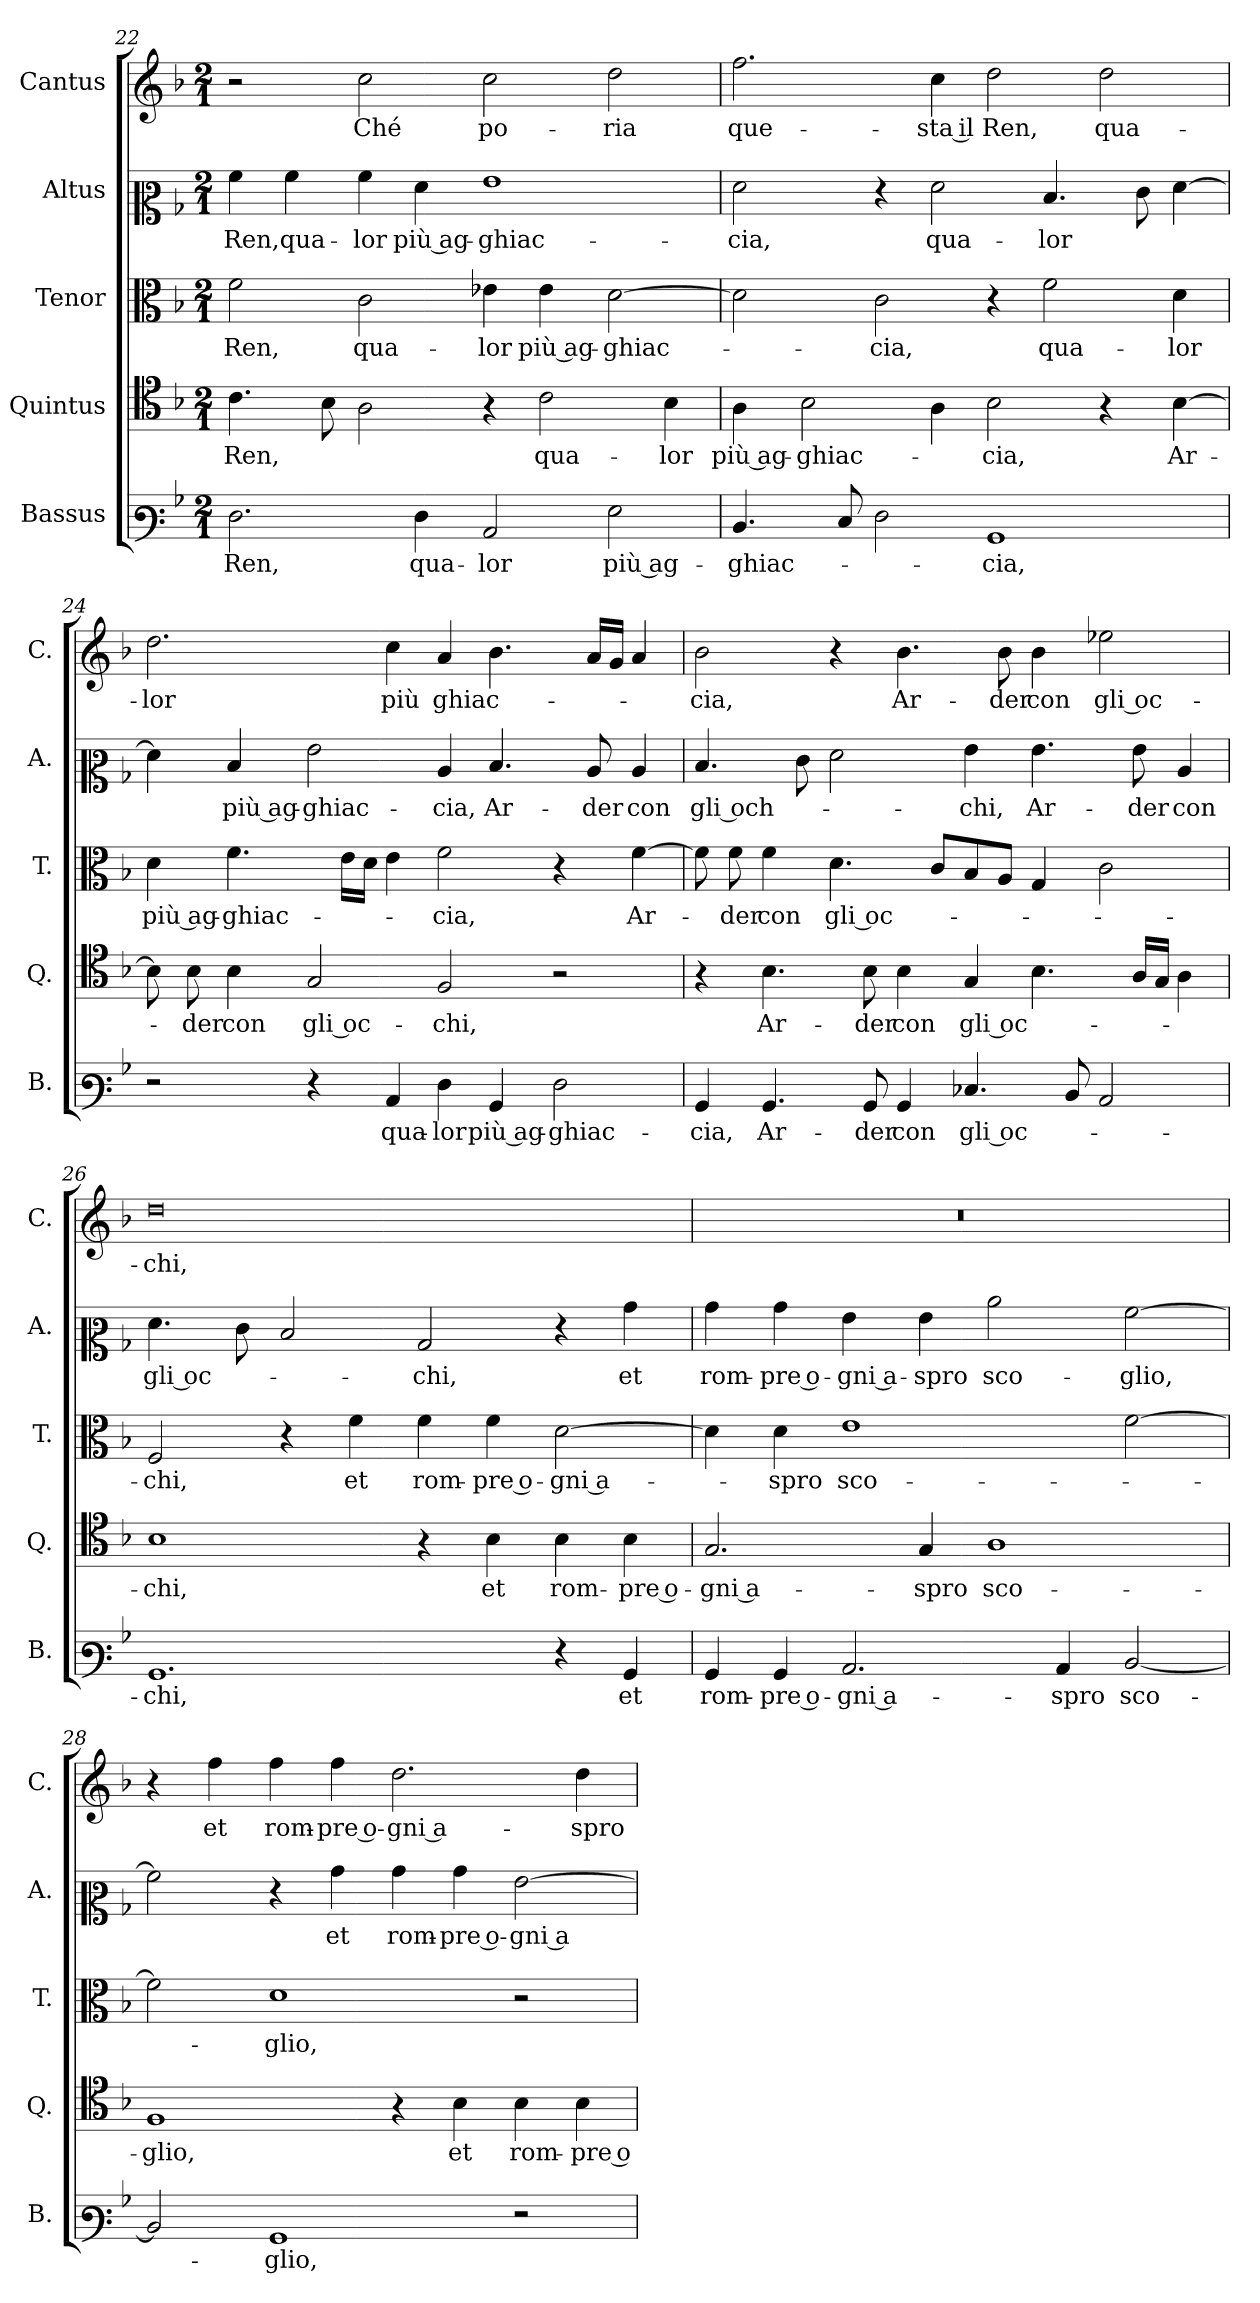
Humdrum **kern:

**kern	**text	**kern	**text	**kern	**text	**kern	**text	**kern	**text
*part5	*part5	*part4	*part4	*part3	*part3	*part2	*part2	*part1	*part1
*staff5	*staff5	*staff4	*staff4	*staff3	*staff3	*staff2	*staff2	*staff1	*staff1
*I"Bassus	*	*I"Quintus	*	*I"Tenor	*	*I"Altus	*	*I"Cantus	*
*I'B.	*	*I'Q.	*	*I'T.	*	*I'A.	*	*I'C.	*
*clefF3	*	*clefC4	*	*clefC3	*	*clefC2	*	*clefG2	*
*k[b-]	*	*k[b-]	*	*k[b-]	*	*k[b-]	*	*k[b-]	*
*M2/1	*	*M2/1	*	*M2/1	*	*M2/1	*	*M2/1	*
=22	=22	=22	=22	=22	=22	=22	=22	=22	=22
2.F\	Ren,	4.c\	Ren,	2f\	Ren,	4a\	Ren,	2r	.
.	.	.	.	.	.	4a\	qua-	.	.
.	.	8B-\	.	.	.	.	.	.	.
.	.	2A\	.	2c\	qua-	4a\	-lor	2cc\	Ché
4F\	qua-	.	.	.	.	4f\	più ag-	.	.
2C/	-lor	4r	.	4e-X\	-lor	1g	-ghiac-	2cc\	po-
.	.	2c\	qua-	4e-\	più ag-	.	.	.	.
2G\	più ag-	.	.	[2d\	-ghiac-	.	.	2dd\	-ria
.	.	4B-\	-lor	.	.	.	.	.	.
=23	=23	=23	=23	=23	=23	=23	=23	=23	=23
4.D/	-ghiac-	4A\	più ag-	2d\]	.	2f\	-cia,	2.ff\	que-
.	.	2B-\	-ghiac-	.	.	.	.	.	.
8E/	.	.	.	.	.	.	.	.	.
2F\	.	.	.	2c\	-cia,	4r	.	.	.
.	.	4A\	.	.	.	2f\	qua-	4cc\	-sta il
1BB-	-cia,	2B-\	-cia,	4r	.	.	.	2dd\	Ren,
.	.	.	.	2f\	qua-	4.d/	-lor	.	.
.	.	4r	.	.	.	.	.	2dd\	qua-
.	.	.	.	.	.	8e\	.	.	.
.	.	[4B-\	Ar-	4d\	-lor	[4f\	.	.	.
=24	=24	=24	=24	=24	=24	=24	=24	=24	=24
2r	.	8B-\]	.	4d\	più ag-	4f\]	.	2.dd\	-lor
.	.	8B-\	-der	.	.	.	.	.	.
.	.	4B-\	con	4.f\	-ghiac-	4d/	più ag-	.	.
4r	.	2G/	gli oc-	.	.	2g\	-ghiac-	.	.
.	.	.	.	16e\LL	.	.	.	.	.
.	.	.	.	16d\JJ	.	.	.	.	.
4C/	qua-	.	.	4e\	.	.	.	4cc\	più
4F\	-lor	2F/	-chi,	2f\	-cia,	4c/	-cia,	4a/	ghiac-
4BB-/	più ag-	.	.	.	.	4.d/	Ar-	4.b-\	.
2F\	-ghiac-	2r	.	4r	.	.	.	.	.
.	.	.	.	.	.	8c/	-der	16a/LL	.
.	.	.	.	.	.	.	.	16g/JJ	.
.	.	.	.	[4f\	Ar-	4c/	con	4a/	.
=25	=25	=25	=25	=25	=25	=25	=25	=25	=25
4BB-/	-cia,	4r	.	8f\]	.	4.d/	gli och-	2b-\	-cia,
.	.	.	.	8f\	-der	.	.	.	.
4.BB-/	Ar-	4.B-\	Ar-	4f\	con	.	.	.	.
.	.	.	.	.	.	8e\	.	.	.
.	.	.	.	4.d\	gli oc-	2f\	.	4r	.
8BB-/	der	8B-\	-der	.	.	.	.	.	.
4BB-/	con	4B-\	con	.	.	.	.	4.b-\	Ar-
.	.	.	.	8c/L	.	.	.	.	.
4.E-X/	gli oc-	4G/	gli oc-	8B-/	.	4g\	-chi,	.	.
.	.	.	.	8A/J	.	.	.	8b-\	-der
.	.	4.B-\	.	4G/	.	4.g\	Ar-	4b-\	con
8D/	.	.	.	.	.	.	.	.	.
2C/	.	.	.	2c\	.	.	.	2ee-X\	gli oc-
.	.	16A/LL	.	.	.	8g\	-der	.	.
.	.	16G/JJ	.	.	.	.	.	.	.
.	.	4A\	.	.	.	4c/	con	.	.
=26	=26	=26	=26	=26	=26	=26	=26	=26	=26
1.BB-	-chi,	1B-	-chi,	2F/	-chi,	4.f\	gli oc-	0dd	-chi,
.	.	.	.	.	.	8e\	.	.	.
.	.	.	.	4r	.	2d/	.	.	.
.	.	.	.	4f\	et	.	.	.	.
.	.	4r	.	4f\	rom-	2B-/	-chi,	.	.
.	.	4B-\	et	4f\	-pre o-	.	.	.	.
4r	.	4B-\	rom-	[2d\	-gni a-	4r	.	.	.
4BB-/	et	4B-\	-pre o-	.	.	4b-\	et	.	.
=27	=27	=27	=27	=27	=27	=27	=27	=27	=27
!	!	!	!	!	!	!	!	!LO:N:vis=1	!
4BB-/	rom-	2.G/	-gni a-	4d\]	.	4b-\	rom-	0r	.
4BB-/	-pre o-	.	.	4d\	-spro	4b-\	-pre o-	.	.
2.C/	-gni a-	.	.	1e	sco-	4g\	-gni a-	.	.
.	.	4G/	-spro	.	.	4g\	-spro	.	.
.	.	1A	sco-	.	.	2cc\	sco-	.	.
4C/	-spro	.	.	.	.	.	.	.	.
[2D/	sco-	.	.	[2f\	.	[2a\	-glio,	.	.
=28	=28	=28	=28	=28	=28	=28	=28	=28	=28
2D/]	.	1F	-glio,	2f\]	.	2a\]	.	4r	.
.	.	.	.	.	.	.	.	4ff\	et
1BB-	-glio,	.	.	1d	-glio,	4r	.	4ff\	rom-
.	.	.	.	.	.	4b-\	et	4ff\	-pre o-
.	.	4r	.	.	.	4b-\	rom-	2.dd\	-gni a-
.	.	4B-\	et	.	.	4b-\	-pre o-	.	.
2r	.	4B-\	rom-	2r	.	[2g\	-gni a-	.	.
.	.	4B-\	-pre o-	.	.	.	.	4dd\	-spro
=	=	=	=	=	=	=	=	=	=
*-	*-	*-	*-	*-	*-	*-	*-	*-	*-
